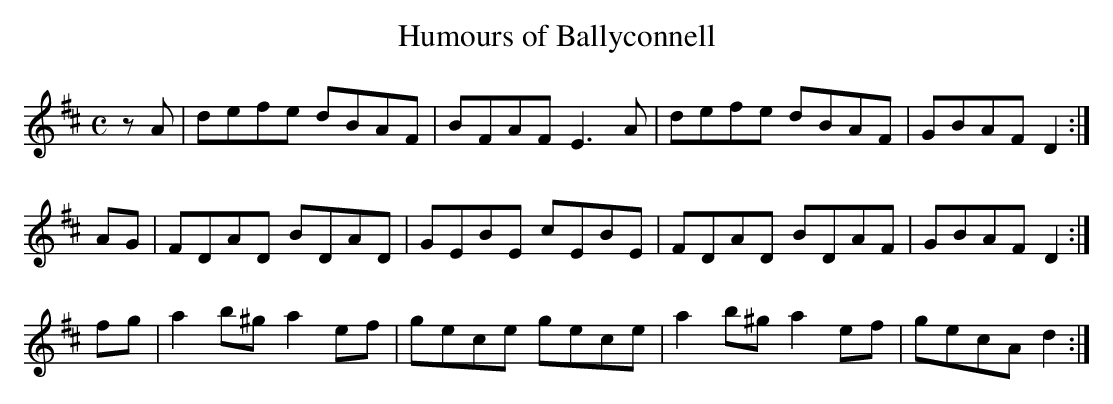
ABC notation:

X:1
T:Humours of Ballyconnell
M:C
L:1/8
K:D Major
zA|defe dBAF|BFAF E3A|defe dBAF|GBAF D2:|!
AG|FDAD BDAD|GEBE cEBE|FDAD BDAF|GBAF D2:|!
fg|a2b^g a2ef|gece gece|a2b^g a2ef|gecA d2:|!
